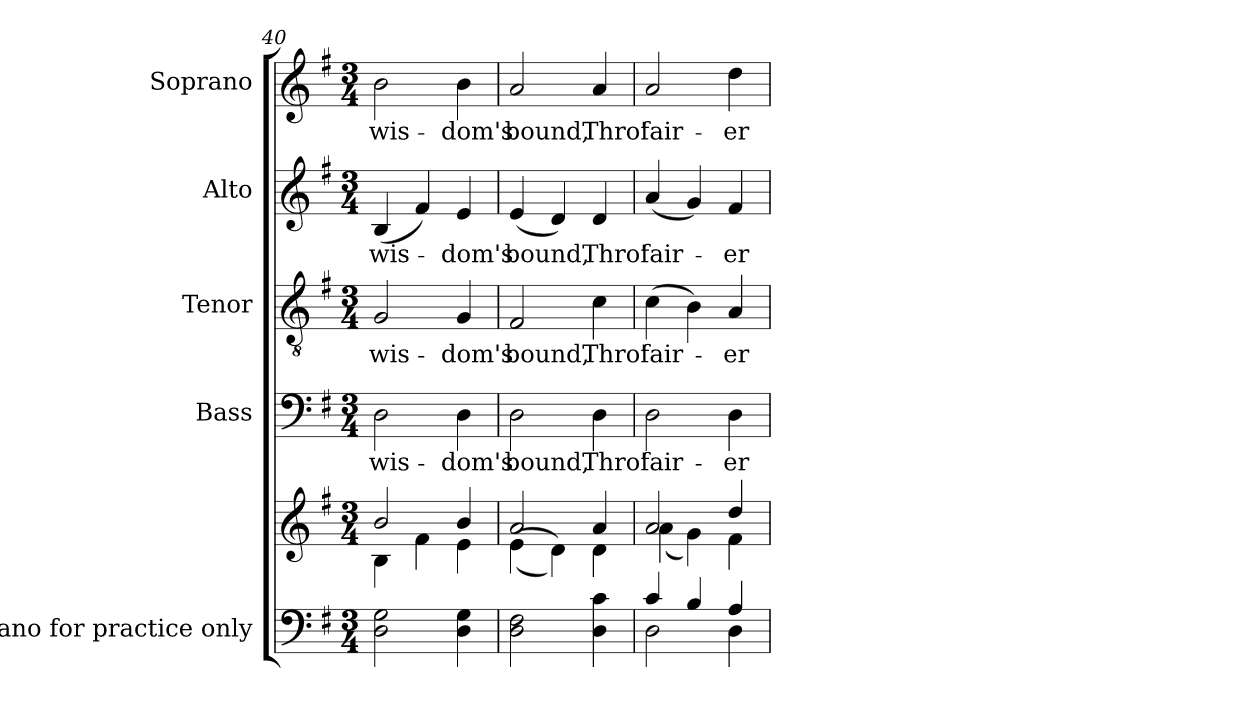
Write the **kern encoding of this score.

**kern	**kern	**kern	**text	**kern	**text	**kern	**text	**kern	**text
*part5	*part5	*part4	*part4	*part3	*part3	*part2	*part2	*part1	*part1
*staff6	*staff5	*staff4	*staff4	*staff3	*staff3	*staff2	*staff2	*staff1	*staff1
*I"Piano for practice only	*	*I"Bass	*	*I"Tenor	*	*I"Alto	*	*I"Soprano	*
*I'Pno	*	*	*	*	*	*	*	*	*
*clefF4	*clefG2	*clefF4	*	*clefGv2	*	*clefG2	*	*clefG2	*
*k[f#]	*k[f#]	*k[f#]	*	*k[f#]	*	*k[f#]	*	*k[f#]	*
*M3/4	*M3/4	*M3/4	*	*M3/4	*	*M3/4	*	*M3/4	*
=40	=40	=40	=40	=40	=40	=40	=40	=40	=40
*	*^	*	*	*	*	*	*	*	*
!	!	!	!	!LO:LY:b	!	!LO:LY:b	!	!LO:LY:b	!	!LO:LY:b
2D\ 2G\	2b/	4B\	2D\	wis-	2G/	wis-	(<4B/	wis-	2b\	wis-
.	.	4f#\	.	.	.	.	4f#/)	.	.	.
!	!	!	!	!LO:LY:b	!	!LO:LY:b	!	!LO:LY:b	!	!LO:LY:b
4D\ 4G\	4b/	4e\	4D\	-dom's	4G/	-dom's	4e/	-dom's	4b\	-dom's
!!LO:LB:g=z
=41	=41	=41	=41	=41	=41	=41	=41	=41	=41	=41
!	!	!	!	!LO:LY:b	!	!LO:LY:b	!	!LO:LY:b	!	!LO:LY:b
2D\ 2F#\	2a/	(<(<4e\	2D\	bound,	2F#/	bound,	(<4e/	bound,	2a/	bound,
.	.	4d\))	.	.	.	.	4d/)	.	.	.
!	!	!	!	!LO:LY:b	!	!LO:LY:b	!	!LO:LY:b	!	!LO:LY:b
4D\ 4c\	4a/	4d\	4D\	Thro'	4c\	Thro'	4d/	Thro'	4a/	Thro'
=42	=42	=42	=42	=42	=42	=42	=42	=42	=42	=42
*^	*	*	*	*	*	*	*	*	*	*
!	!	!	!	!	!LO:LY:b	!	!LO:LY:b	!	!LO:LY:b	!	!LO:LY:b
4c/	2D\	2a/	(<4a\	2D\	fair-	(>4c\	fair-	(<4a/	fair-	2a/	fair-
4B/	.	.	4g\)	.	.	4B\)	.	4g/)	.	.	.
!	!	!	!	!	!LO:LY:b	!	!LO:LY:b	!	!LO:LY:b	!	!LO:LY:b
4A/	4D\	4dd/	4f#\	4D\	-er	4A/	-er	4f#/	-er	4dd\	-er
*v	*v	*	*	*	*	*	*	*	*	*	*
*	*v	*v	*	*	*	*	*	*	*	*
=	=	=	=	=	=	=	=	=	=
*-	*-	*-	*-	*-	*-	*-	*-	*-	*-
